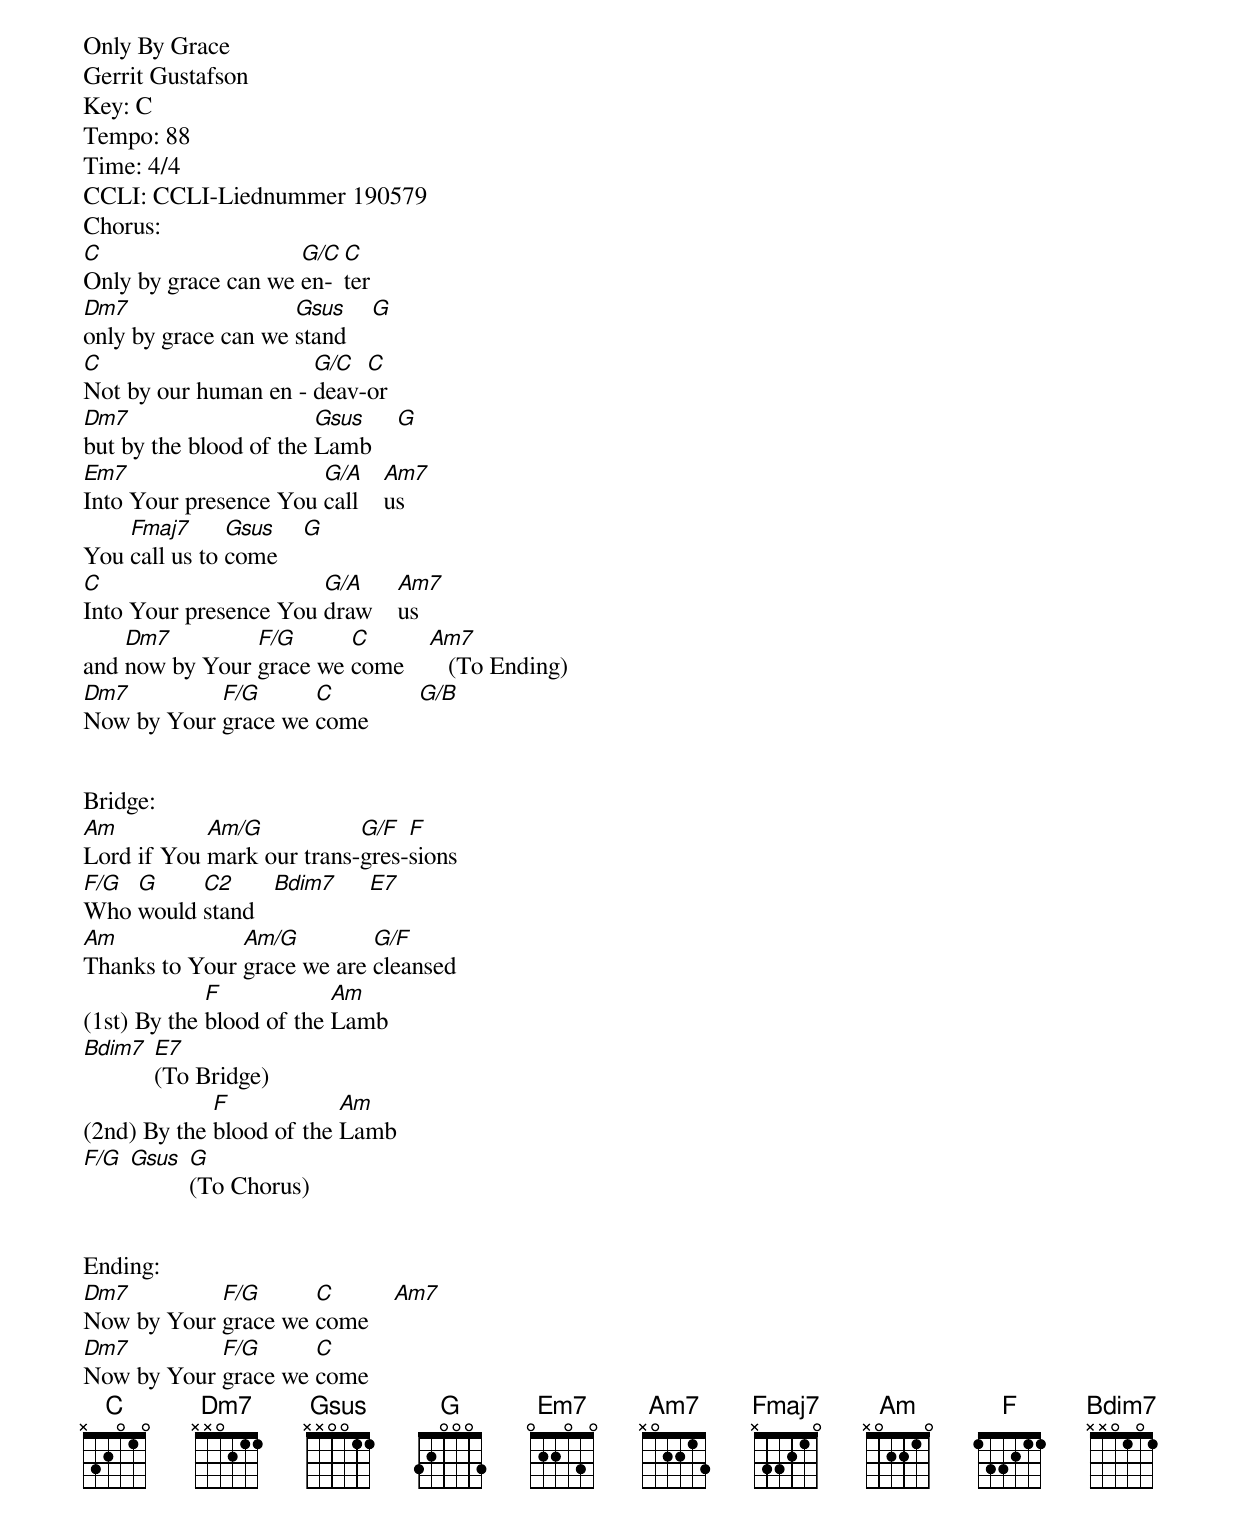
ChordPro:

Only By Grace
Gerrit Gustafson
Key: C
Tempo: 88
Time: 4/4
CCLI: CCLI-Liednummer 190579
Chorus:
[C]Only by grace can we [G/C]en-[C]ter
[Dm7]only by grace can we [Gsus]stand    [G]
[C]Not by our human en - [G/C]deav-[C]or
[Dm7]but by the blood of the [Gsus]Lamb    [G]
[Em7]Into Your presence You [G/A]call    [Am7]us
You [Fmaj7]call us to [Gsus]come    [G]
[C]Into Your presence You [G/A]draw    [Am7]us
and [Dm7]now by Your [F/G]grace we [C]come    [Am7]   (To Ending)
[Dm7]Now by Your [F/G]grace we [C]come        [G/B]


Bridge:
[Am]Lord if You [Am/G]mark our trans-[G/F]gres-[F]sions
[F/G]Who [G]would [C2]stand   [Bm7(b5)]     [E7]
[Am]Thanks to Your [Am/G]grace we are [G/F]cleansed
(1st) By the [F]blood of the [Am]Lamb
[Bm7(b5)] [E7](To Bridge)
(2nd) By the [F]blood of the [Am]Lamb
[F/G] [Gsus] [G](To Chorus)


Ending:
[Dm7]Now by Your [F/G]grace we [C]come    [Am7]
[Dm7]Now by Your [F/G]grace we [C]come
